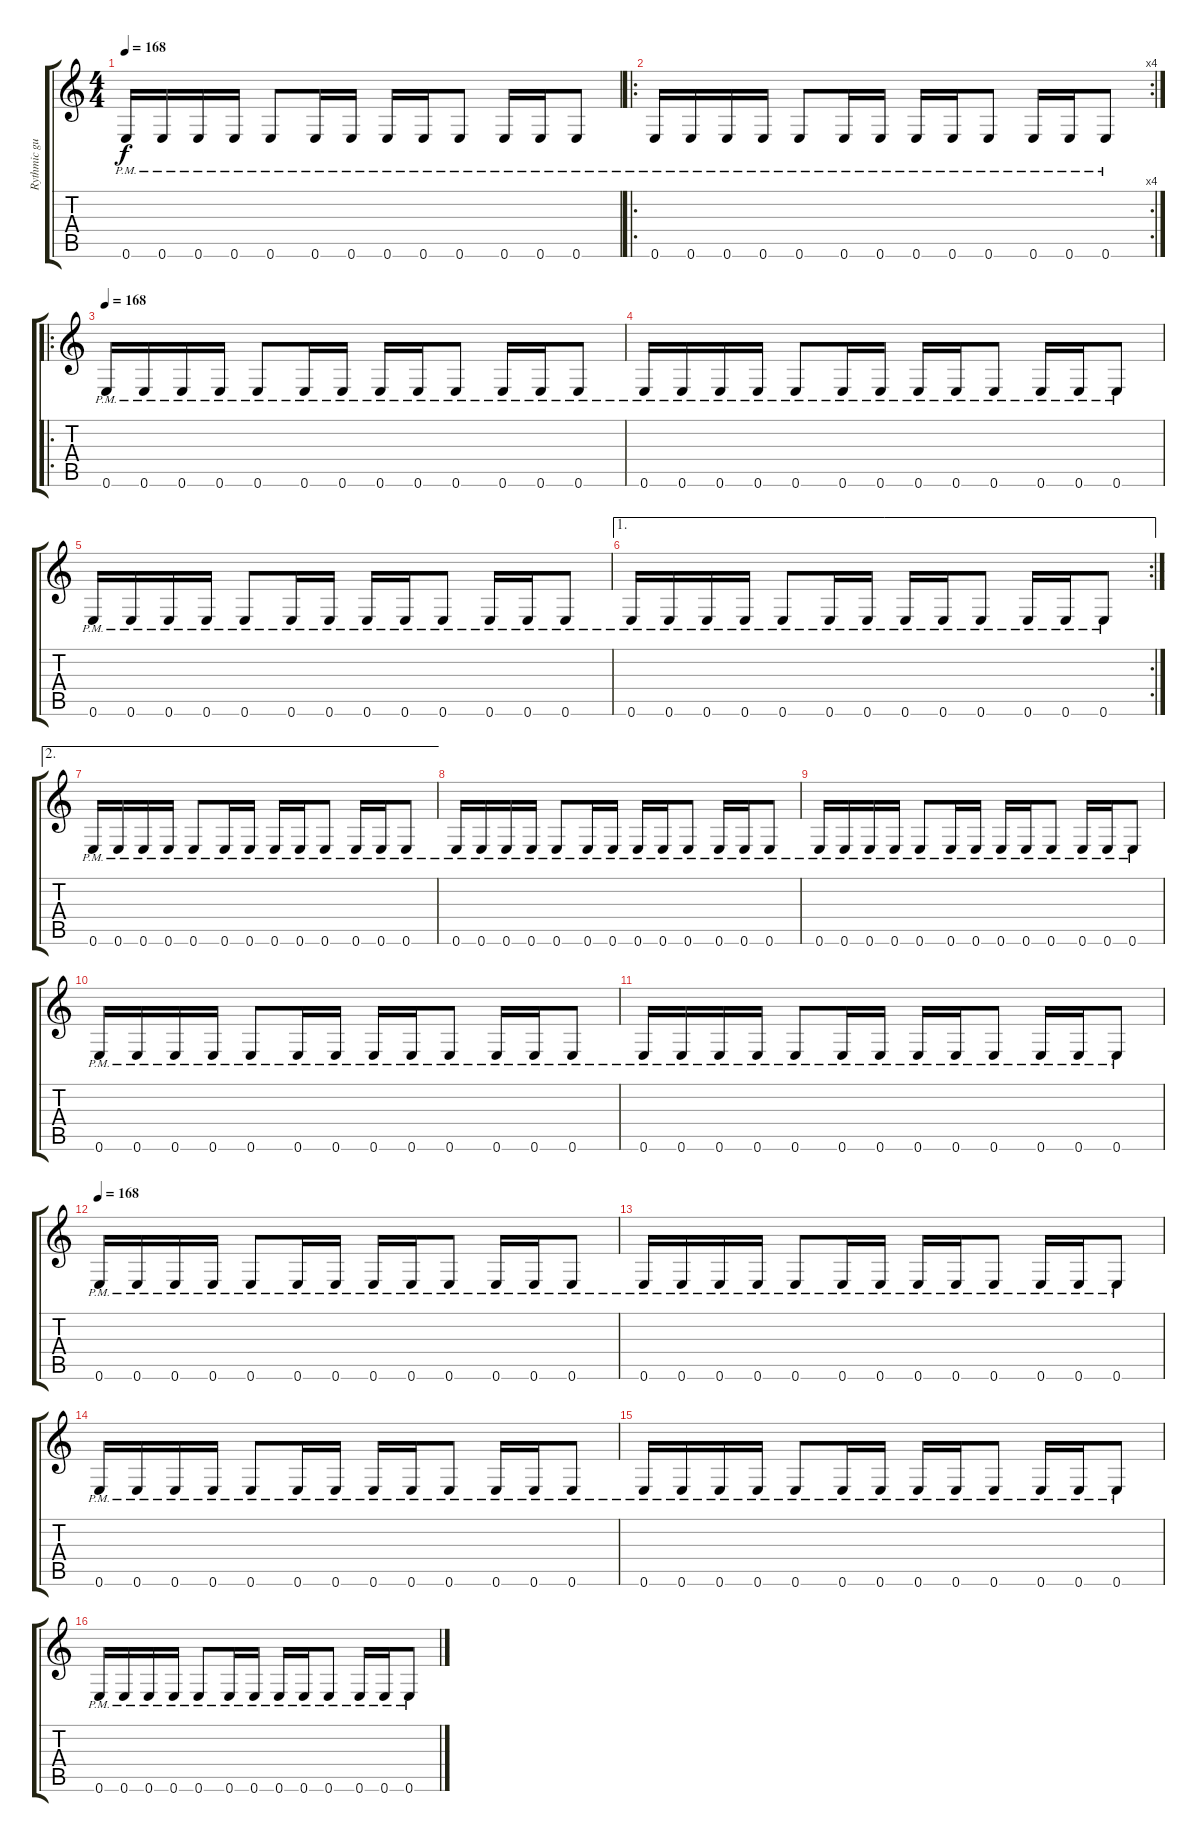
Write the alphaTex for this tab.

\track ("Rythmic guitar" "Rythmic gu") {instrument distortionguitar}
\staff {score tabs}
\tuning (E4 B3 G3 D3 A2 E2) {hide}
\ts (4 4)
\tempo 168
\clef g2
\ks c
0.6{pm}.16{dy f} 0.6{pm}.16 0.6{pm}.16 0.6{pm}.16 0.6{pm}.8 0.6{pm}.16 0.6{pm}.16 0.6{pm}.16 0.6{pm}.16 0.6{pm}.8 0.6{pm}.16 0.6{pm}.16 0.6{pm}.8 |
\ro
\rc 4
0.6{pm}.16 0.6{pm}.16 0.6{pm}.16 0.6{pm}.16 0.6{pm}.8 0.6{pm}.16 0.6{pm}.16 0.6{pm}.16 0.6{pm}.16 0.6{pm}.8 0.6{pm}.16 0.6{pm}.16 0.6{pm}.8 |
\ro
\tempo 168
0.6{pm}.16 0.6{pm}.16 0.6{pm}.16 0.6{pm}.16 0.6{pm}.8 0.6{pm}.16 0.6{pm}.16 0.6{pm}.16 0.6{pm}.16 0.6{pm}.8 0.6{pm}.16 0.6{pm}.16 0.6{pm}.8 |
0.6{pm}.16 0.6{pm}.16 0.6{pm}.16 0.6{pm}.16 0.6{pm}.8 0.6{pm}.16 0.6{pm}.16 0.6{pm}.16 0.6{pm}.16 0.6{pm}.8 0.6{pm}.16 0.6{pm}.16 0.6{pm}.8 |
0.6{pm}.16 0.6{pm}.16 0.6{pm}.16 0.6{pm}.16 0.6{pm}.8 0.6{pm}.16 0.6{pm}.16 0.6{pm}.16 0.6{pm}.16 0.6{pm}.8 0.6{pm}.16 0.6{pm}.16 0.6{pm}.8 |
\ae 1
\rc 2
0.6{pm}.16 0.6{pm}.16 0.6{pm}.16 0.6{pm}.16 0.6{pm}.8 0.6{pm}.16 0.6{pm}.16 0.6{pm}.16 0.6{pm}.16 0.6{pm}.8 0.6{pm}.16 0.6{pm}.16 0.6{pm}.8 |
\ae 2
0.6{pm}.16 0.6{pm}.16 0.6{pm}.16 0.6{pm}.16 0.6{pm}.8 0.6{pm}.16 0.6{pm}.16 0.6{pm}.16 0.6{pm}.16 0.6{pm}.8 0.6{pm}.16 0.6{pm}.16 0.6{pm}.8 |
0.6{pm}.16 0.6{pm}.16 0.6{pm}.16 0.6{pm}.16 0.6{pm}.8 0.6{pm}.16 0.6{pm}.16 0.6{pm}.16 0.6{pm}.16 0.6{pm}.8 0.6{pm}.16 0.6{pm}.16 0.6{pm}.8 |
0.6{pm}.16 0.6{pm}.16 0.6{pm}.16 0.6{pm}.16 0.6{pm}.8 0.6{pm}.16 0.6{pm}.16 0.6{pm}.16 0.6{pm}.16 0.6{pm}.8 0.6{pm}.16 0.6{pm}.16 0.6{pm}.8 |
0.6{pm}.16 0.6{pm}.16 0.6{pm}.16 0.6{pm}.16 0.6{pm}.8 0.6{pm}.16 0.6{pm}.16 0.6{pm}.16 0.6{pm}.16 0.6{pm}.8 0.6{pm}.16 0.6{pm}.16 0.6{pm}.8 |
0.6{pm}.16 0.6{pm}.16 0.6{pm}.16 0.6{pm}.16 0.6{pm}.8 0.6{pm}.16 0.6{pm}.16 0.6{pm}.16 0.6{pm}.16 0.6{pm}.8 0.6{pm}.16 0.6{pm}.16 0.6{pm}.8 |
\tempo 168
0.6{pm}.16 0.6{pm}.16 0.6{pm}.16 0.6{pm}.16 0.6{pm}.8 0.6{pm}.16 0.6{pm}.16 0.6{pm}.16 0.6{pm}.16 0.6{pm}.8 0.6{pm}.16 0.6{pm}.16 0.6{pm}.8 |
0.6{pm}.16 0.6{pm}.16 0.6{pm}.16 0.6{pm}.16 0.6{pm}.8 0.6{pm}.16 0.6{pm}.16 0.6{pm}.16 0.6{pm}.16 0.6{pm}.8 0.6{pm}.16 0.6{pm}.16 0.6{pm}.8 |
0.6{pm}.16 0.6{pm}.16 0.6{pm}.16 0.6{pm}.16 0.6{pm}.8 0.6{pm}.16 0.6{pm}.16 0.6{pm}.16 0.6{pm}.16 0.6{pm}.8 0.6{pm}.16 0.6{pm}.16 0.6{pm}.8 |
0.6{pm}.16 0.6{pm}.16 0.6{pm}.16 0.6{pm}.16 0.6{pm}.8 0.6{pm}.16 0.6{pm}.16 0.6{pm}.16 0.6{pm}.16 0.6{pm}.8 0.6{pm}.16 0.6{pm}.16 0.6{pm}.8 |
0.6{pm}.16 0.6{pm}.16 0.6{pm}.16 0.6{pm}.16 0.6{pm}.8 0.6{pm}.16 0.6{pm}.16 0.6{pm}.16 0.6{pm}.16 0.6{pm}.8 0.6{pm}.16 0.6{pm}.16 0.6{pm}.8
